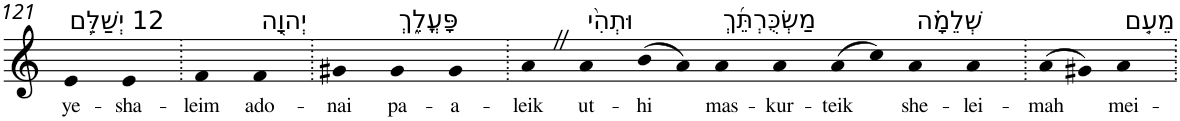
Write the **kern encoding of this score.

**kern	**text
*part1	*part1
*staff1	*staff1
*I"Piano	*
*I'Pno	*
!!LO:PB:g=z
*clefG2	*
*k[]	*
=121	=121
!LO:TX:a:t=12 יְשַׁלֵּ֥ם	!
!	!LO:LY:b
4e	ye-
!	!LO:LY:b
4e	-sha-
=122.	=122.
!	!LO:LY:b
4f	-leim
!LO:TX:a:t=יְהוָ֖ה	!
!	!LO:LY:b
4f	ado-
=123.	=123.
!	!LO:LY:b
4g#X	-nai
!LO:TX:a:t=פָּעֳלֵ֑ךְ	!
!	!LO:LY:b
4g#	pa-
!	!LO:LY:b
4g#	-a-
=124.	=124.
!	!LO:LY:b
4aZ	-leik
!LO:TX:a:t=וּתְהִ֨י	!
!	!LO:LY:b
4a	ut-
!	!LO:LY:b
(>8b	-hi
8a)	.
!LO:TX:a:t=מַשְׂכֻּרְתֵּ֜ךְ	!
!	!LO:LY:b
4a	mas-
!	!LO:LY:b
4a	-kur-
!	!LO:LY:b
(>8a	-teik
8cc)	.
!LO:TX:a:t=שְׁלֵמָ֗ה	!
!	!LO:LY:b
4a	she-
!	!LO:LY:b
4a	-lei-
=125.	=125.
!	!LO:LY:b
(>8a	-mah
8g#X)	.
!LO:TX:a:t=מֵעִ֤ם	!
!	!LO:LY:b
4a	mei-
=.	=.
*-	*-
